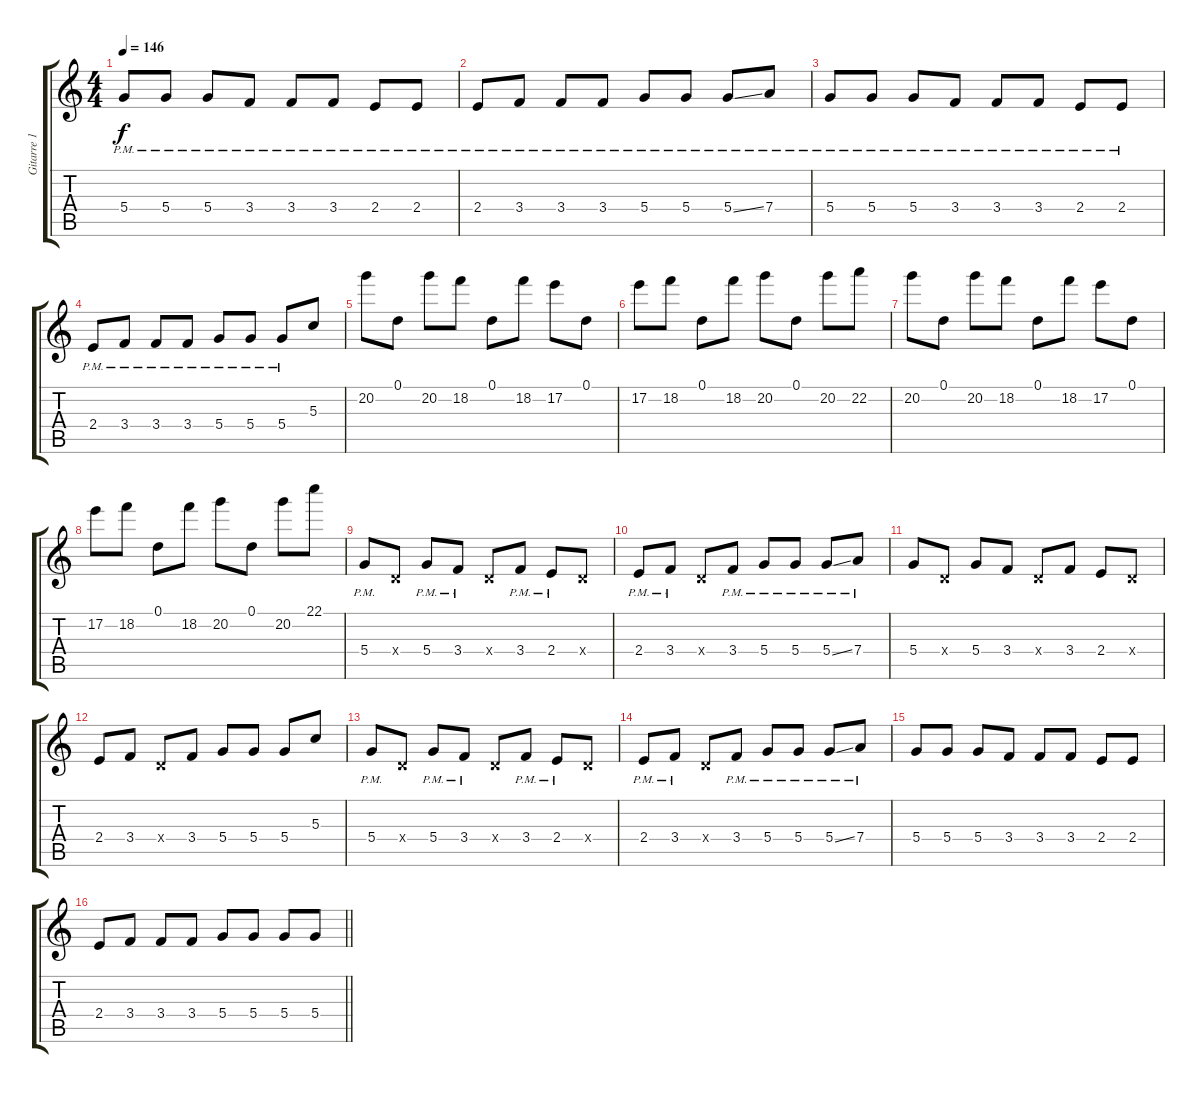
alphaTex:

\track ("Gitarre 1" "Gitarre 1") {instrument overdrivenguitar}
\staff {score tabs}
\tuning (D4 B3 G3 D3 A2 D2) {hide}
\ts (4 4)
\tempo 146
\clef g2
\ks c
5.4{pm}.8{dy f} 5.4{pm}.8 5.4{pm}.8 3.4{pm}.8 3.4{pm}.8 3.4{pm}.8 2.4{pm}.8 2.4{pm}.8 |
2.4{pm}.8 3.4{pm}.8 3.4{pm}.8 3.4{pm}.8 5.4{pm}.8 5.4{pm}.8 5.4{ss pm}.8 7.4{pm}.8 |
5.4{pm}.8 5.4{pm}.8 5.4{pm}.8 3.4{pm}.8 3.4{pm}.8 3.4{pm}.8 2.4{pm}.8 2.4{pm}.8 |
2.4{pm}.8 3.4{pm}.8 3.4{pm}.8 3.4{pm}.8 5.4{pm}.8 5.4{pm}.8 5.4{pm}.8 5.3.8 |
20.2.8 0.1.8 20.2.8 18.2.8 0.1.8 18.2.8 17.2.8 0.1.8 |
17.2.8 18.2.8 0.1.8 18.2.8 20.2.8 0.1.8 20.2.8 22.2.8 |
20.2.8 0.1.8 20.2.8 18.2.8 0.1.8 18.2.8 17.2.8 0.1.8 |
17.2.8 18.2.8 0.1.8 18.2.8 20.2.8 0.1.8 20.2.8 22.1.8 |
5.4{pm}.8 0.4{x}.8 5.4{pm}.8 3.4{pm}.8 0.4{x}.8 3.4{pm}.8 2.4{pm}.8 0.4{x}.8 |
2.4{pm}.8 3.4{pm}.8 0.4{x}.8 3.4{pm}.8 5.4{pm}.8 5.4{pm}.8 5.4{ss pm}.8 7.4{pm}.8 |
5.4.8 0.4{x}.8 5.4.8 3.4.8 0.4{x}.8 3.4.8 2.4.8 0.4{x}.8 |
2.4.8 3.4.8 0.4{x}.8 3.4.8 5.4.8 5.4.8 5.4.8 5.3.8 |
5.4{pm}.8 0.4{x}.8 5.4{pm}.8 3.4{pm}.8 0.4{x}.8 3.4{pm}.8 2.4{pm}.8 0.4{x}.8 |
2.4{pm}.8 3.4{pm}.8 0.4{x}.8 3.4{pm}.8 5.4{pm}.8 5.4{pm}.8 5.4{ss pm}.8 7.4{pm}.8 |
5.4.8 5.4.8 5.4.8 3.4.8 3.4.8 3.4.8 2.4.8 2.4.8 |
\barLineRight lightlight
2.4.8 3.4.8 3.4.8 3.4.8 5.4.8 5.4.8 5.4.8 5.4.8
